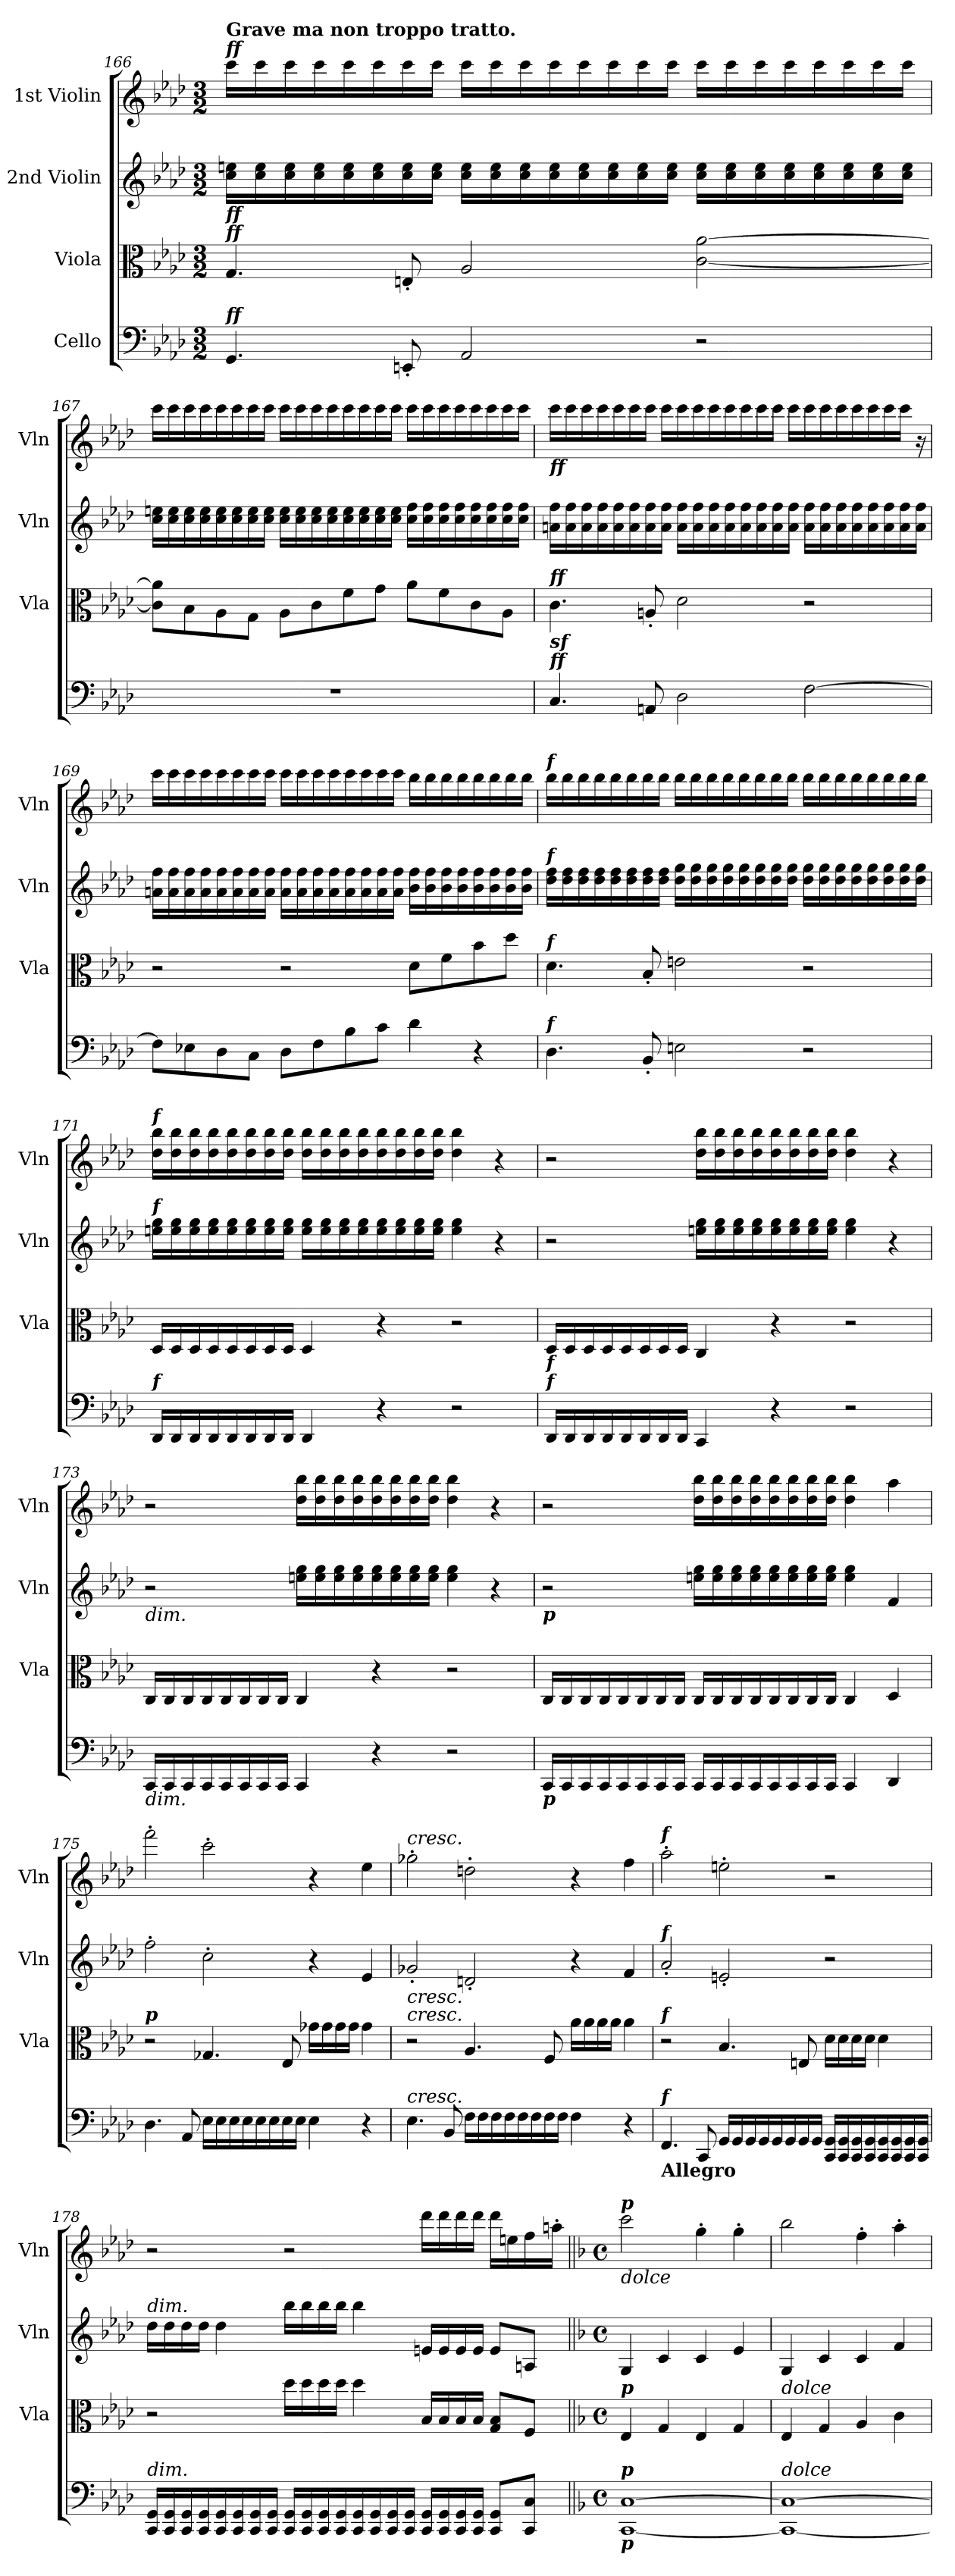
**kern	**kern	**kern	**kern
*part4	*part3	*part2	*part1
*staff4	*staff3	*staff2	*staff1
*I"Cello	*I"Viola	*I"2nd Violin	*I"1st Violin
*	*I'Vla	*I'Vln	*I'Vln
!!LO:LB:g=z
*clefF4	*clefC3	*clefG2	*clefG2
*k[b-e-a-d-]	*k[b-e-a-d-]	*k[b-e-a-d-]	*k[b-e-a-d-]
*A-:	*A-:	*A-:	*A-:
*M3/2	*M3/2	*M3/2	*M3/2
=166	=166	=166	=166
!	!	!	!LO:TX:a:Bi:t=ff
!	!	!	!LO:TX:a:B:t=Grave ma non troppo tratto.
!	!LO:TX:a:Bi:t=ff	!	!
!	!LO:TX:a:Bi:t=ff	!	!
!LO:TX:a:Bi:t=ff	!	!	!
4.GG/	4.G/	16cc\ 16een\LL	16ccc\LL
.	.	16cc\ 16ee\	16ccc\
.	.	16cc\ 16ee\	16ccc\
.	.	16cc\ 16ee\	16ccc\
.	.	16cc\ 16ee\	16ccc\
.	.	16cc\ 16ee\	16ccc\
8EEn'/	8En'/	16cc\ 16ee\	16ccc\
.	.	16cc\ 16ee\JJ	16ccc\JJ
2AA-/	2A-/	16cc\ 16ee\LL	16ccc\LL
.	.	16cc\ 16ee\	16ccc\
.	.	16cc\ 16ee\	16ccc\
.	.	16cc\ 16ee\	16ccc\
.	.	16cc\ 16ee\	16ccc\
.	.	16cc\ 16ee\	16ccc\
.	.	16cc\ 16ee\	16ccc\
.	.	16cc\ 16ee\JJ	16ccc\JJ
2r	[2c\ [2a-\	16cc\ 16ee\LL	16ccc\LL
.	.	16cc\ 16ee\	16ccc\
.	.	16cc\ 16ee\	16ccc\
.	.	16cc\ 16ee\	16ccc\
.	.	16cc\ 16ee\	16ccc\
.	.	16cc\ 16ee\	16ccc\
.	.	16cc\ 16ee\	16ccc\
.	.	16cc\ 16ee\JJ	16ccc\JJ
!!LO:LB:g=z
=167	=167	=167	=167
1.r	8c\] 8a-\]L	16cc\ 16een\LL	16ccc\LL
.	.	16cc\ 16ee\	16ccc\
.	8B-\	16cc\ 16ee\	16ccc\
.	.	16cc\ 16ee\	16ccc\
.	8A-\	16cc\ 16ee\	16ccc\
.	.	16cc\ 16ee\	16ccc\
.	8G\J	16cc\ 16ee\	16ccc\
.	.	16cc\ 16ee\JJ	16ccc\JJ
.	8A-\L	16cc\ 16ee\LL	16ccc\LL
.	.	16cc\ 16ee\	16ccc\
.	8c\	16cc\ 16ee\	16ccc\
.	.	16cc\ 16ee\	16ccc\
.	8f\	16cc\ 16ee\	16ccc\
.	.	16cc\ 16ee\	16ccc\
.	8g\J	16cc\ 16ee\	16ccc\
.	.	16cc\ 16ee\JJ	16ccc\JJ
.	8a-\L	16cc\ 16ff\LL	16ccc\LL
.	.	16cc\ 16ff\	16ccc\
.	8f\	16cc\ 16ff\	16ccc\
.	.	16cc\ 16ff\	16ccc\
.	8c\	16cc\ 16ff\	16ccc\
.	.	16cc\ 16ff\	16ccc\
.	8A-\J	16cc\ 16ff\	16ccc\
.	.	16cc\ 16ff\JJ	16ccc\JJ
!!LO:PB:g=z
=168	=168	=168	=168
!	!	!	!LO:TX:b:Bi:t=ff
!	!LO:TX:a:Bi:t=ff	!	!
!LO:TX:a:Bi:t=ff	!	!	!
!LO:TX:a:Bi:t=sf	!	!	!
4.C/	4.c\	16an\ 16ff\LL	16ccc\LL
.	.	16a\ 16ff\	16ccc\
.	.	16a\ 16ff\	16ccc\
.	.	16a\ 16ff\	16ccc\
.	.	16a\ 16ff\	16ccc\
.	.	16a\ 16ff\	16ccc\
8AAn/	8An'/	16a\ 16ff\	16ccc\JJ
.	.	16a\ 16ff\JJ	16ccc\LL
2D-\	2d-\	16a\ 16ff\LL	16ccc\
.	.	16a\ 16ff\	16ccc\
.	.	16a\ 16ff\	16ccc\
.	.	16a\ 16ff\	16ccc\
.	.	16a\ 16ff\	16ccc\
.	.	16a\ 16ff\	16ccc\
.	.	16a\ 16ff\	16ccc\JJ
.	.	16a\ 16ff\JJ	16ccc\LL
[2F\	2r	16a\ 16ff\LL	16ccc\
.	.	16a\ 16ff\	16ccc\
.	.	16a\ 16ff\	16ccc\
.	.	16a\ 16ff\	16ccc\
.	.	16a\ 16ff\	16ccc\
.	.	16a\ 16ff\	16ccc\
.	.	16a\ 16ff\	16ccc\JJ
.	.	16a\ 16ff\JJ	16r
!!LO:PB:g=z
=169	=169	=169	=169
8F\L]	2r	16an\ 16ff\LL	16ccc\LL
.	.	16a\ 16ff\	16ccc\
8E-X\	.	16a\ 16ff\	16ccc\
.	.	16a\ 16ff\	16ccc\
8D-\	.	16a\ 16ff\	16ccc\
.	.	16a\ 16ff\	16ccc\
8C\J	.	16a\ 16ff\	16ccc\
.	.	16a\ 16ff\JJ	16ccc\JJ
8D-\L	2r	16a\ 16ff\LL	16ccc\LL
.	.	16a\ 16ff\	16ccc\
8F\	.	16a\ 16ff\	16ccc\
.	.	16a\ 16ff\	16ccc\
8B-\	.	16a\ 16ff\	16ccc\
.	.	16a\ 16ff\	16ccc\
8c\J	.	16a\ 16ff\	16ccc\
.	.	16a\ 16ff\JJ	16ccc\JJ
4d-\	8d-\L	16b-\ 16ff\LL	16bb-\LL
.	.	16b-\ 16ff\	16bb-\
.	8f\	16b-\ 16ff\	16bb-\
.	.	16b-\ 16ff\	16bb-\
4r	8b-\	16b-\ 16ff\	16bb-\
.	.	16b-\ 16ff\	16bb-\
.	8dd-\J	16b-\ 16ff\	16bb-\
.	.	16b-\ 16ff\JJ	16bb-\JJ
!!LO:LB:g=z
=170	=170	=170	=170
!	!	!	!LO:TX:a:Bi:t=f
!	!	!LO:TX:a:Bi:t=f	!
!	!LO:TX:a:Bi:t=f	!	!
!LO:TX:a:Bi:t=f	!	!	!
4.D-\	4.d-\	16dd-\ 16ff\LL	16bb-\LL
.	.	16dd-\ 16ff\	16bb-\
.	.	16dd-\ 16ff\	16bb-\
.	.	16dd-\ 16ff\	16bb-\
.	.	16dd-\ 16ff\	16bb-\
.	.	16dd-\ 16ff\	16bb-\
8BB-'/	8B-'/	16dd-\ 16ff\	16bb-\
.	.	16dd-\ 16ff\JJ	16bb-\JJ
2En\	2en\	16dd-\ 16gg\LL	16bb-\LL
.	.	16dd-\ 16gg\	16bb-\
.	.	16dd-\ 16gg\	16bb-\
.	.	16dd-\ 16gg\	16bb-\
.	.	16dd-\ 16gg\	16bb-\
.	.	16dd-\ 16gg\	16bb-\
.	.	16dd-\ 16gg\	16bb-\
.	.	16dd-\ 16gg\JJ	16bb-\JJ
2r	2r	16dd-\ 16gg\LL	16bb-\LL
.	.	16dd-\ 16gg\	16bb-\
.	.	16dd-\ 16gg\	16bb-\
.	.	16dd-\ 16gg\	16bb-\
.	.	16dd-\ 16gg\	16bb-\
.	.	16dd-\ 16gg\	16bb-\
.	.	16dd-\ 16gg\	16bb-\
.	.	16dd-\ 16gg\JJ	16bb-\JJ
!!LO:LB:g=z
=171	=171	=171	=171
!	!	!	!LO:TX:a:Bi:t=f
!	!	!LO:TX:a:Bi:t=f	!
!LO:TX:a:Bi:t=f	!	!	!
16DD-/LL	16D-/LL	16een\ 16gg\LL	16dd-\ 16bb-\LL
16DD-/	16D-/	16ee\ 16gg\	16dd-\ 16bb-\
16DD-/	16D-/	16ee\ 16gg\	16dd-\ 16bb-\
16DD-/	16D-/	16ee\ 16gg\	16dd-\ 16bb-\
16DD-/	16D-/	16ee\ 16gg\	16dd-\ 16bb-\
16DD-/	16D-/	16ee\ 16gg\	16dd-\ 16bb-\
16DD-/	16D-/	16ee\ 16gg\	16dd-\ 16bb-\
16DD-/JJ	16D-/JJ	16ee\ 16gg\JJ	16dd-\ 16bb-\JJ
4DD-/	4D-/	16ee\ 16gg\LL	16dd-\ 16bb-\LL
.	.	16ee\ 16gg\	16dd-\ 16bb-\
.	.	16ee\ 16gg\	16dd-\ 16bb-\
.	.	16ee\ 16gg\	16dd-\ 16bb-\
4r	4r	16ee\ 16gg\	16dd-\ 16bb-\
.	.	16ee\ 16gg\	16dd-\ 16bb-\
.	.	16ee\ 16gg\	16dd-\ 16bb-\
.	.	16ee\ 16gg\JJ	16dd-\ 16bb-\JJ
2r	2r	4ee\ 4gg\	4dd-\ 4bb-\
.	.	4r	4r
!!LO:PB:g=z
=172	=172	=172	=172
!LO:TX:a:Bi:t=f	!	!	!
!LO:TX:a:Bi:t=f	!	!	!
16DD-/LL	16D-/LL	2r	2r
16DD-/	16D-/	.	.
16DD-/	16D-/	.	.
16DD-/	16D-/	.	.
16DD-/	16D-/	.	.
16DD-/	16D-/	.	.
16DD-/	16D-/	.	.
16DD-/JJ	16D-/JJ	.	.
4CC/	4C/	16een\ 16gg\LL	16dd-\ 16bb-\LL
.	.	16ee\ 16gg\	16dd-\ 16bb-\
.	.	16ee\ 16gg\	16dd-\ 16bb-\
.	.	16ee\ 16gg\	16dd-\ 16bb-\
4r	4r	16ee\ 16gg\	16dd-\ 16bb-\
.	.	16ee\ 16gg\	16dd-\ 16bb-\
.	.	16ee\ 16gg\	16dd-\ 16bb-\
.	.	16ee\ 16gg\JJ	16dd-\ 16bb-\JJ
2r	2r	4ee\ 4gg\	4dd-\ 4bb-\
.	.	4r	4r
!!LO:LB:g=z
=173	=173	=173	=173
!	!	!LO:TX:b:i:t=dim.	!
!LO:TX:b:i:t=dim.	!	!	!
16CC/LL	16C/LL	2r	2r
16CC/	16C/	.	.
16CC/	16C/	.	.
16CC/	16C/	.	.
16CC/	16C/	.	.
16CC/	16C/	.	.
16CC/	16C/	.	.
16CC/JJ	16C/JJ	.	.
4CC/	4C/	16een\ 16gg\LL	16dd-\ 16bb-\LL
.	.	16ee\ 16gg\	16dd-\ 16bb-\
.	.	16ee\ 16gg\	16dd-\ 16bb-\
.	.	16ee\ 16gg\	16dd-\ 16bb-\
4r	4r	16ee\ 16gg\	16dd-\ 16bb-\
.	.	16ee\ 16gg\	16dd-\ 16bb-\
.	.	16ee\ 16gg\	16dd-\ 16bb-\
.	.	16ee\ 16gg\JJ	16dd-\ 16bb-\JJ
2r	2r	4ee\ 4gg\	4dd-\ 4bb-\
.	.	4r	4r
!!LO:LB:g=z
=174	=174	=174	=174
!	!	!LO:TX:b:Bi:t=p	!
!LO:TX:b:Bi:t=p	!	!	!
16CC/LL	16C/LL	2r	2r
16CC/	16C/	.	.
16CC/	16C/	.	.
16CC/	16C/	.	.
16CC/	16C/	.	.
16CC/	16C/	.	.
16CC/	16C/	.	.
16CC/JJ	16C/JJ	.	.
16CC/LL	16C/LL	16een\ 16gg\LL	16dd-\ 16bb-\LL
16CC/	16C/	16ee\ 16gg\	16dd-\ 16bb-\
16CC/	16C/	16ee\ 16gg\	16dd-\ 16bb-\
16CC/	16C/	16ee\ 16gg\	16dd-\ 16bb-\
16CC/	16C/	16ee\ 16gg\	16dd-\ 16bb-\
16CC/	16C/	16ee\ 16gg\	16dd-\ 16bb-\
16CC/	16C/	16ee\ 16gg\	16dd-\ 16bb-\
16CC/JJ	16C/JJ	16ee\ 16gg\JJ	16dd-\ 16bb-\JJ
4CC/	4C/	4ee\ 4gg\	4dd-\ 4bb-\
4DD-/	4D-/	4f/	4aa-\
!!LO:PB:g=z
=175	=175	=175	=175
!	!LO:TX:a:Bi:t=p	!	!
4.D-\	2r	2ff'\	2fff'\
8AA-/	.	.	.
16E-\LL	4.G-X/	2cc'\	2ccc'\
16E-\	.	.	.
16E-\	.	.	.
16E-\	.	.	.
16E-\	.	.	.
16E-\	.	.	.
16E-\	8E-/	.	.
16E-\JJ	.	.	.
4E-\	16g-X\LL	4r	4r
.	16g-\	.	.
.	16g-\	.	.
.	16g-\JJ	.	.
4r	4g-\	4e-/	4ee-\
=176	=176	=176	=176
!	!	!	!LO:TX:a:i:t=cresc.
!	!LO:TX:a:i:t=cresc.	!	!
!	!LO:TX:a:i:t=cresc.	!	!
!LO:TX:a:i:t=cresc.	!	!	!
4.E-\	2r	2g-X'/	2gg-X'\
8BB-/	.	.	.
16F\LL	4.A-/	2dn'/	2ddn'\
16F\	.	.	.
16F\	.	.	.
16F\	.	.	.
16F\	.	.	.
16F\	.	.	.
16F\	8F/	.	.
16F\JJ	.	.	.
4F\	16a-\LL	4r	4r
.	16a-\	.	.
.	16a-\	.	.
.	16a-\JJ	.	.
4r	4a-\	4f/	4ff\
!!LO:LB:g=z
=177	=177	=177	=177
!	!	!	!LO:TX:a:Bi:t=f
!	!	!LO:TX:a:Bi:t=f	!
!	!LO:TX:a:Bi:t=f	!	!
!LO:TX:b:B:t=Allegro	!	!	!
!LO:TX:a:Bi:t=f	!	!	!
4.FF/	2r	2a-'/	2aa-'\
8CC/	.	.	.
16GG/LL	4.B-/	2en'/	2een'\
16GG/	.	.	.
16GG/	.	.	.
16GG/	.	.	.
16GG/	.	.	.
16GG/	.	.	.
16GG/	8En/	.	.
16GG/JJ	.	.	.
16CC/ 16GG/LL	16d-\LL	2r	2r
16CC/ 16GG/	16d-\	.	.
16CC/ 16GG/	16d-\	.	.
16CC/ 16GG/	16d-\JJ	.	.
16CC/ 16GG/	4d-\	.	.
16CC/ 16GG/	.	.	.
16CC/ 16GG/	.	.	.
16CC/ 16GG/JJ	.	.	.
!!LO:LB:g=z
=178	=178	=178	=178
!	!	!LO:TX:a:i:t=dim.	!
!LO:TX:a:i:t=dim.	!	!	!
16CC/ 16GG/LL	2r	16dd-\LL	2r
16CC/ 16GG/	.	16dd-\	.
16CC/ 16GG/	.	16dd-\	.
16CC/ 16GG/	.	16dd-\JJ	.
16CC/ 16GG/	.	4dd-\	.
16CC/ 16GG/	.	.	.
16CC/ 16GG/	.	.	.
16CC/ 16GG/JJ	.	.	.
16CC/ 16GG/LL	16dd-\LL	16bb-\LL	2r
16CC/ 16GG/	16dd-\	16bb-\	.
16CC/ 16GG/	16dd-\	16bb-\	.
16CC/ 16GG/	16dd-\JJ	16bb-\JJ	.
16CC/ 16GG/	4dd-\	4bb-\	.
16CC/ 16GG/	.	.	.
16CC/ 16GG/	.	.	.
16CC/ 16GG/JJ	.	.	.
16CC/ 16GG/LL	16B-/LL	16en/LL	16ddd-\LL
16CC/ 16GG/	16B-/	16e/	16ddd-\
16CC/ 16GG/	16B-/	16e/	16ddd-\
16CC/ 16GG/JJ	16B-/JJ	16e/JJ	16ddd-\JJ
8CC/ 8GG/L	8G/ 8B-/L	8e/L	16ddd-\LL
.	.	.	16een\
8CC/ 8C/J	8F/J	8An/J	16ff\
.	.	.	16aan'\JJ
!!LO:PB:g=z
=179||	=179||	=179||	=179||
*k[b-]	*k[b-]	*k[b-]	*k[b-]
*F:	*F:	*F:	*F:
*M4/4	*M4/4	*M4/4	*M4/4
*met(c)	*met(c)	*met(c)	*met(c)
!	!	!	!LO:TX:a:Bi:t=p
!	!	!	!LO:TX:b:i:t=dolce
!	!LO:TX:a:Bi:t=p	!	!
!LO:TX:a:Bi:t=p	!	!	!
!LO:TX:b:Bi:t=p	!	!	!
[1CC [1C	4E/	4G/	2ccc\
.	4G/	4c/	.
.	4E/	4c/	4gg'\
.	4G/	4e/	4gg'\
=180	=180	=180	=180
!	!LO:TX:a:i:t=dolce	!	!
!LO:TX:a:i:t=dolce	!	!	!
1CC_ 1C_	4E/	4G/	2bb-\
.	4G/	4c/	.
.	4A/	4c/	4ff'\
.	4c\	4f/	4aa'\
=	=	=	=
*-	*-	*-	*-
